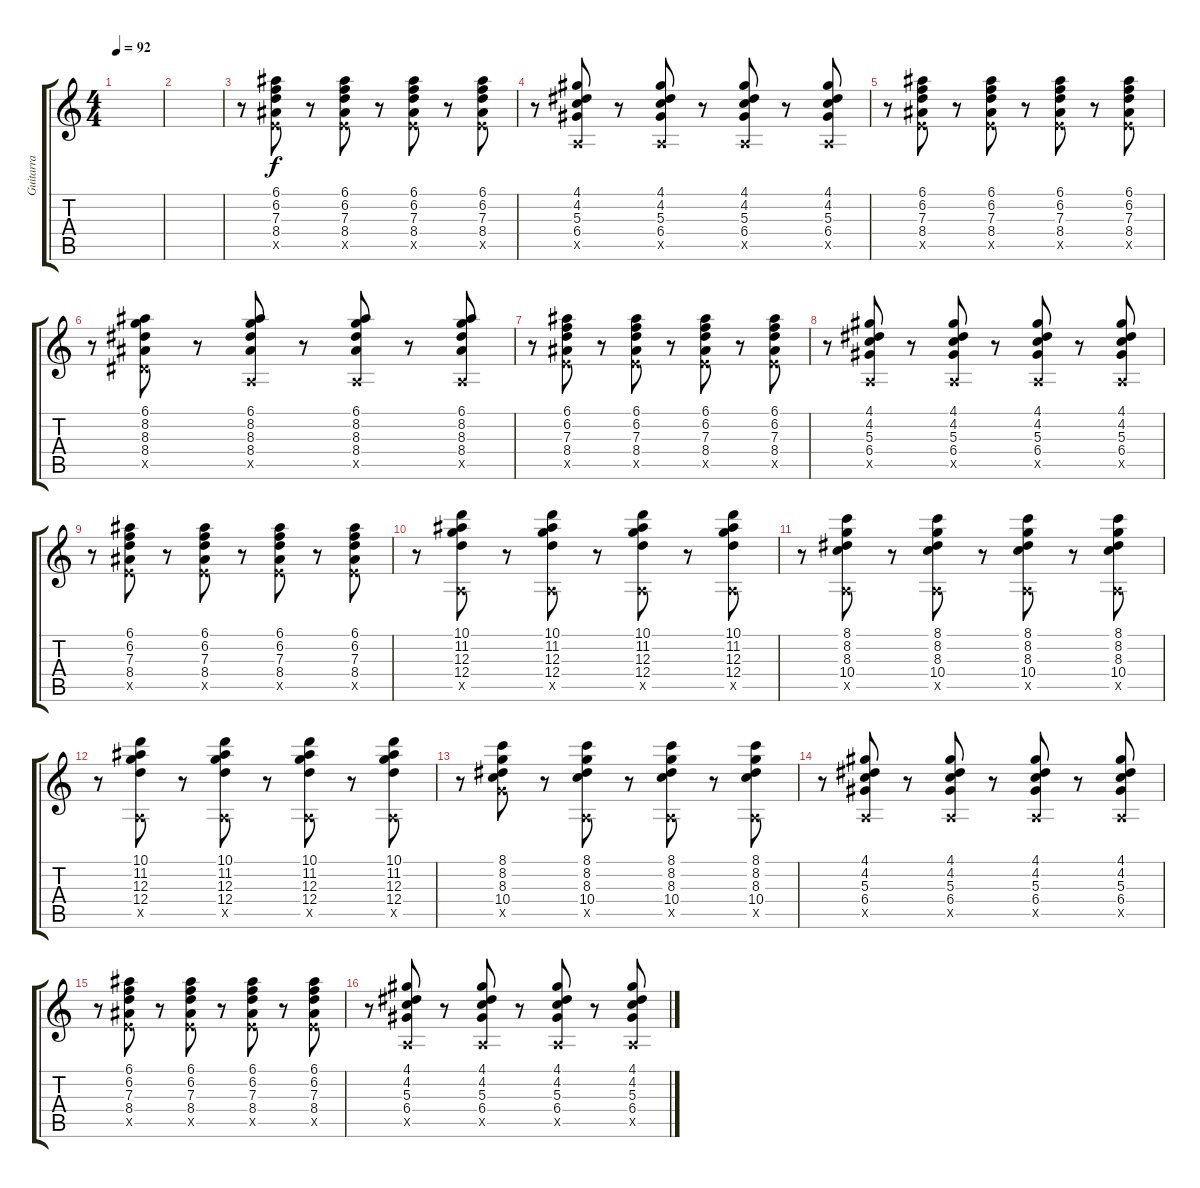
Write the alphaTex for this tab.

\track ("Guitarra" "Guitarra") {instrument electricguitarjazz}
\staff {score tabs}
\tuning (E4 B3 G3 D3 A2 E2) {hide}
\ts (4 4)
\tempo 92
\clef g2
\ks c
|
|
r.8 (6.1 6.2 7.3 8.4 7.5{x}).8 r.8 (6.1 6.2 7.3 8.4 7.5{x}).8 r.8 (6.1 6.2 7.3 8.4 7.5{x}).8 r.8 (6.1 6.2 7.3 8.4 7.5{x}).8 |
r.8 (4.1 4.2 5.3 6.4 0.5{x}).8 r.8 (4.1 4.2 5.3 6.4 0.5{x}).8 r.8 (4.1 4.2 5.3 6.4 0.5{x}).8 r.8 (4.1 4.2 5.3 6.4 0.5{x}).8 |
r.8 (6.1 6.2 7.3 8.4 7.5{x}).8 r.8 (6.1 6.2 7.3 8.4 7.5{x}).8 r.8 (6.1 6.2 7.3 8.4 7.5{x}).8 r.8 (6.1 6.2 7.3 8.4 7.5{x}).8 |
r.8 (6.1 8.2 8.3 8.4 6.5{x}).8 r.8 (6.1 8.2 8.3 8.4 0.5{x}).8 r.8 (6.1 8.2 8.3 8.4 0.5{x}).8 r.8 (6.1 8.2 8.3 8.4 0.5{x}).8 |
r.8 (6.1 6.2 7.3 8.4 7.5{x}).8 r.8 (6.1 6.2 7.3 8.4 7.5{x}).8 r.8 (6.1 6.2 7.3 8.4 7.5{x}).8 r.8 (6.1 6.2 7.3 8.4 7.5{x}).8 |
r.8 (4.1 4.2 5.3 6.4 0.5{x}).8 r.8 (4.1 4.2 5.3 6.4 0.5{x}).8 r.8 (4.1 4.2 5.3 6.4 0.5{x}).8 r.8 (4.1 4.2 5.3 6.4 0.5{x}).8 |
r.8 (6.1 6.2 7.3 8.4 7.5{x}).8 r.8 (6.1 6.2 7.3 8.4 7.5{x}).8 r.8 (6.1 6.2 7.3 8.4 7.5{x}).8 r.8 (6.1 6.2 7.3 8.4 7.5{x}).8 |
r.8 (10.1 11.2 12.3 12.4 0.5{x}).8 r.8 (10.1 11.2 12.3 12.4 0.5{x}).8 r.8 (10.1 11.2 12.3 12.4 0.5{x}).8 r.8 (10.1 11.2 12.3 12.4 0.5{x}).8 |
r.8 (8.1 8.2 8.3 10.4 0.5{x}).8 r.8 (8.1 8.2 8.3 10.4 0.5{x}).8 r.8 (8.1 8.2 8.3 10.4 0.5{x}).8 r.8 (8.1 8.2 8.3 10.4 0.5{x}).8 |
r.8 (10.1 11.2 12.3 12.4 0.5{x}).8 r.8 (10.1 11.2 12.3 12.4 0.5{x}).8 r.8 (10.1 11.2 12.3 12.4 0.5{x}).8 r.8 (10.1 11.2 12.3 12.4 0.5{x}).8 |
r.8 (8.1 8.2 8.3 10.4 10.5{x}).8 r.8 (8.1 8.2 8.3 10.4 0.5{x}).8 r.8 (8.1 8.2 8.3 10.4 0.5{x}).8 r.8 (8.1 8.2 8.3 10.4 0.5{x}).8 |
r.8 (4.1 4.2 5.3 6.4 0.5{x}).8 r.8 (4.1 4.2 5.3 6.4 0.5{x}).8 r.8 (4.1 4.2 5.3 6.4 0.5{x}).8 r.8 (4.1 4.2 5.3 6.4 0.5{x}).8 |
r.8 (6.1 6.2 7.3 8.4 7.5{x}).8 r.8 (6.1 6.2 7.3 8.4 7.5{x}).8 r.8 (6.1 6.2 7.3 8.4 7.5{x}).8 r.8 (6.1 6.2 7.3 8.4 7.5{x}).8 |
r.8 (4.1 4.2 5.3 6.4 0.5{x}).8 r.8 (4.1 4.2 5.3 6.4 0.5{x}).8 r.8 (4.1 4.2 5.3 6.4 0.5{x}).8 r.8 (4.1 4.2 5.3 6.4 0.5{x}).8
